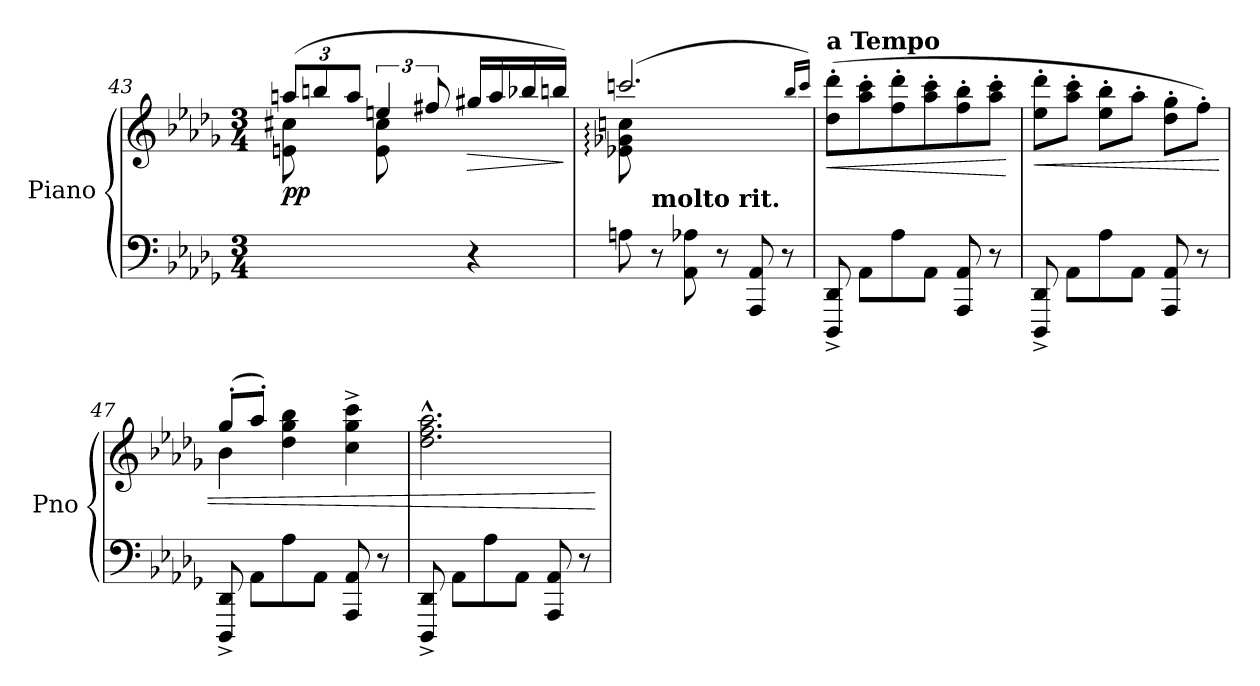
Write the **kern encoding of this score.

**kern	**kern	**dynam
*part1	*part1	*part1
*staff2	*staff1	*staff1/2
*I"Piano	*	*
*I'Pno	*	*
*clefF4	*clefG2	*
*k[b-e-a-d-g-]	*k[b-e-a-d-g-]	*
*M3/4	*M3/4	*
*	*Xbrackettup	*
=43	=43	=43
*	*^	*
!	!	!	!LO:DY:b
8ryy	(>12aan/L	8en\ 8cc#X\L	pp
.	12bbn/	.	.
8An/J	.	8ryy	.
.	12aa/J	.	.
*	*brackettup	*	*
8ryy	6een/	8e\ 8cc#\L	.
8A/J	.	4.ryy	.
.	12ff#X/	.	.
!	!	!	!LO:HP:b
4r	16gg#X/LL	.	>
.	16aa/	.	.
.	16bb-X/	.	.
.	16bbn/JJ)	.	.
*	*v	*v	*
.	.	]
!!LO:PB:g=z
=44	=44	=44
*	*MM180	*
*	*^	*
8An\	(2.cccn/	8e-X\: 8g-X\: 8ccn\:	.
!LO:TX:a:B:t=molto rit.	!	!	!
8r	.	2ryy	.
8AA-\ 8A-X\	.	.	.
8r	.	.	.
8AAA-/ 8AA-/	.	.	.
8r	.	8ryy	.
*	*v	*v	*
.	16qbb-/LL	.
.	16qccc/JJ)	.
=45	=45	=45
*	*MM198	*
!	!LO:TX:a:B:t=a Tempo	!
!	!	!LO:HP:b
8DDD-/^ 8DD-/^	(8dd-\' 8ddd-\'L	<
8AA-\L	8aa-\' 8ccc\'	.
8A-\	8ff\' 8ddd-\'	.
8AA-\J	8aa-\' 8ccc\'	.
8AAA-/ 8AA-/	8ff\' 8bb-\'	.
8r	8aa-\' 8ccc\'J	.
.	.	[
=46	=46	=46
!	!	!LO:HP:b
8DDD-/^ 8DD-/^	8ee-\' 8ddd-\'L	<
8AA-\L	8aa-\' 8ccc\'J	.
8A-\	8ee-\' 8bb-\'L	.
8AA-\J	8aa-'\J	.
8AAA-/ 8AA-/	8dd-\' 8gg-\'L	.
8r	8ff'\J)	.
=47	=47	=47
*	*^	*
8DDD-/^ 8DD-/^	(8gg-'/L	4b-\	.
8AA-\L	8aa-'/J)	.	.
8A-\	4dd-\ 4gg-\ 4bb-\	2ryy	.
8AA-\J	.	.	.
8AAA-/ 8AA-/	4cc\^ 4gg-\^ 4ccc\^	.	.
8r	.	.	.
*	*v	*v	*
=48	=48	=48
8DDD-/^ 8DD-/^	2.dd-\^^ 2.ff\^^ 2.aa-\^^	.
8AA-\L	.	.
8A-\	.	.
8AA-\J	.	.
8AAA-/ 8AA-/	.	.
8r	.	.
.	.	[
=	=	=
*-	*-	*-
